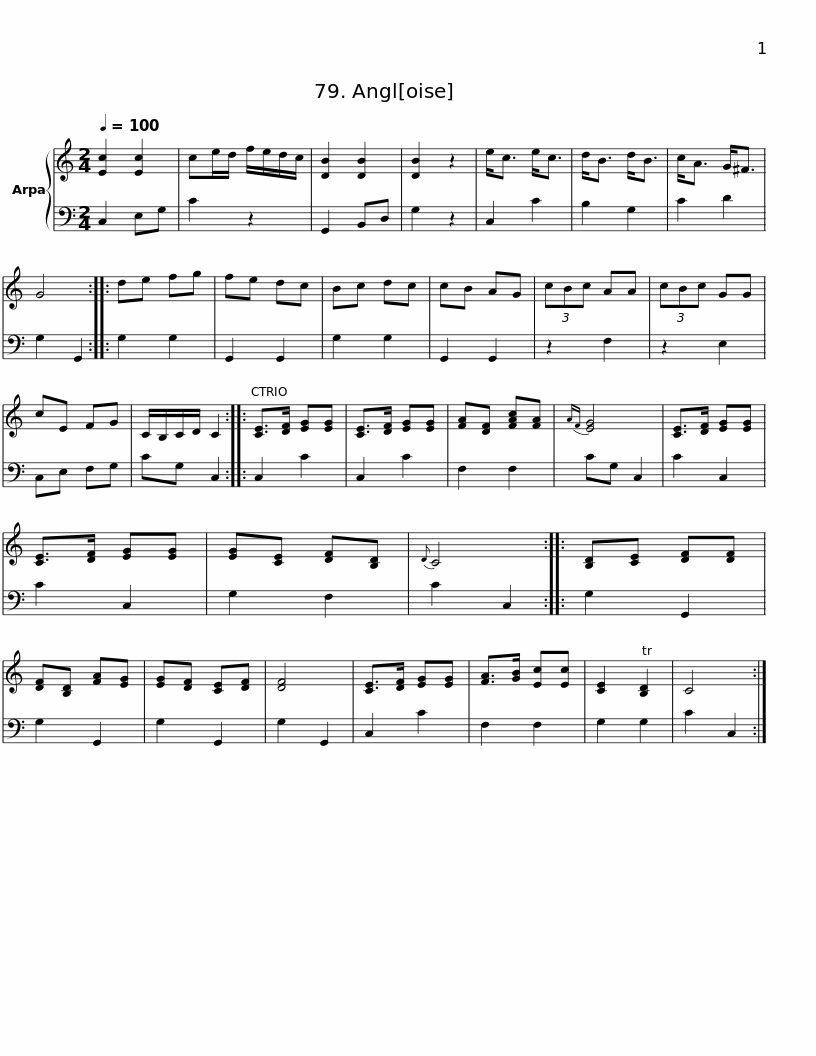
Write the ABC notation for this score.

X:1
%%score { 1 | 2 }
L:1/8
Q:1/4=100
M:2/4
I:linebreak $
K:C
V:1 treble
V:2 bass
V:1
 [Ec]2 [Ec]2 | ce/d/ f/e/d/c/ | [DB]2 [DB]2 | [DB]2 z2 | e<c e<c | %5
 d<B d<B | c<A G<^F | G4 :: de fg | fe dc |$ %10
 Bc dc | cB AG | (3cBc AA | (3cBc GG | cE FG | %15
 C/B,/C/D/ C2 :: [CE]>[DF] [EG][EG] | [CE]>[DF] [EG][EG] | [FA][DF] [FAc][FA] |${AF} [EG]4 | %20
 [CE]>[DF] [EG][EG] | [CE]>[DF] [EG][EG] | [EG][CE] [DF][B,D] |{D} C4 :: [B,D][CE] [DF][DF] | %25
 [DF][B,D] [FA][EG] | [EG][DF] [CE][DF] | [DF]4 | [CE]>[DF] [EG][EG] |$ [FA]>[GB] [Ec][Ec] | %30
 [CE]2 T[B,D]2 | C4 :| %32
V:2
 C,2 E,G, | C2 z2 | G,,2 B,,D, | G,2 z2 | C,2 C2 | %5
 B,2 G,2 | C2 D2 | G,2 G,,2 :: G,2 G,2 | G,,2 G,,2 |$ %10
 G,2 G,2 | G,,2 G,,2 | z2 F,2 | z2 E,2 | C,E, F,G, | %15
 CG, C,2 :: C,2 C2 | C,2 C2 | F,2 F,2 |$ CG, C,2 | %20
 C2 C,2 | C2 C,2 | G,2 F,2 | C2 C,2 :: G,2 G,,2 | %25
 G,2 G,,2 | G,2 G,,2 | G,2 G,,2 | C,2 C2 |$ F,2 F,2 | %30
 G,2 G,2 | C2 C,2 :| %32
